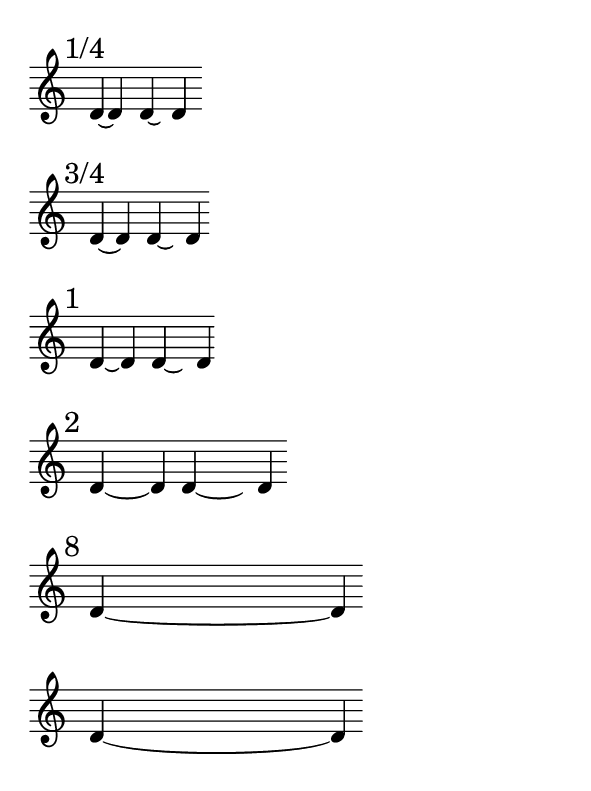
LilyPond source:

\version "2.16.2"

\paper { indent = 0  ragged-right = ##t paper-width = 10 \cm line-width = 9 \cm }

br = { \bar "" \break }

% #(set-global-staff-size 10)
% black_notehead_width = 1,316178

\transpose d d
\new Staff \with { \remove Time_signature_engraver } { \time 9999/1 \set tieWaitForNote = ##t 
    \mark "1/4"
    d'4*1/4 ~ d'4
    \bar "" 
    <<
      {
        \once \override Tie #'control-points = 
        #'((0.822 . -3.278) (1.080 . -3.6) (1.717 . -3.6) (1.975 . -3.278))
        d'4 ~ \hideNotes d' \unHideNotes
      }
      \new Voice { 
        \once \override Stem #'extra-offset = #'(1.82 . 0)
        \once \override NoteHead #'extra-offset = #'(1.82 . 0) 
        d'4
      }
    >>
    \br
    
    \mark "3/4"
    d'4*3/4 ~ d'4
    \bar "" 
    <<
      {
        \once \override Tie #'control-points = 
        #'((1.05 . -3.191) (1.376 . -3.57) (2.178 . -3.57) (2.503 . -3.191))
        d'4 ~ \hideNotes d' \unHideNotes
      }
      \new Voice { 
        \once \override Stem #'extra-offset = #'(2.51 . 0)
        \once \override NoteHead #'extra-offset = #'(2.51 . 0) 
        d'4
      }
    >>
    \br
    
    \mark "1"
    d'4 ~ d'4
    \bar "" 
    <<
      {
        \once \override Tie #'control-points = 
        #'((1.205 . -3.1) (1.582 . -3.5) (2.512 . -3.5) (2.889 . -3.1))
        d'4 ~ \hideNotes d' \unHideNotes
      }
      \new Voice { 
        \once \override Stem #'extra-offset = #'(3.00 . 0)
        \once \override NoteHead #'extra-offset = #'(3.00 . 0) 
        d'4
      }
    >>
    \br
    
    \mark "2"
    d'4 ~ s4 d'4
    \bar "" 
    <<
      {
        \once \override Tie #'control-points = 
        #'((1.328 . -3) (2.128 . -3.73) (5.013 . -3.73) (5.813 . -3))
        d'4*2 ~ \hideNotes d' \unHideNotes
      }
      \new Voice { 
        \once \override Stem #'extra-offset = #'(6.00 . 0)
        \once \override NoteHead #'extra-offset = #'(6.00 . 0) 
        d'4
      }
    >>
    \br
    
    \mark "8"
    d'4 ~ s1.. d'4
    \bar "" 
    \shape Tie #'((-0.2 . 0)(1.3 . -0.5)(-1.5 . -0.5)(0 . 0))
    d'4 ~ s1.. d'4
    \br
    
  }
  
